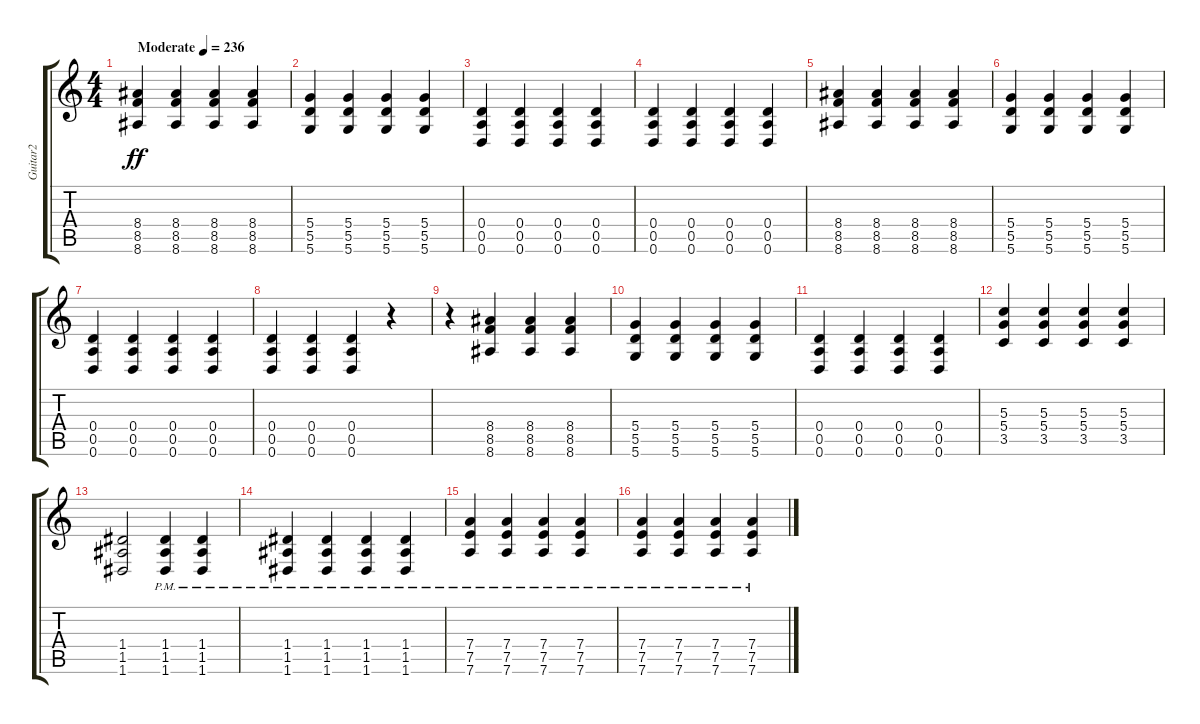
\track ("Guitar2" "Guitar2") {instrument distortionguitar}
\staff {score tabs}
\tuning (E4 B3 G3 D3 A2 D2) {hide}
\ts (4 4)
\tempo (236 "Moderate")
\clef g2
\ks c
(8.4 8.5 8.6).4{dy ff instrument distortionguitar} (8.4 8.5 8.6).4 (8.4 8.5 8.6).4 (8.4 8.5 8.6).4 |
(5.4 5.5 5.6).4 (5.4 5.5 5.6).4 (5.4 5.5 5.6).4 (5.4 5.5 5.6).4 |
(0.4 0.5 0.6).4 (0.4 0.5 0.6).4 (0.4 0.5 0.6).4 (0.4 0.5 0.6).4 |
(0.4 0.5 0.6).4 (0.4 0.5 0.6).4 (0.4 0.5 0.6).4 (0.4 0.5 0.6).4 |
(8.4 8.5 8.6).4 (8.4 8.5 8.6).4 (8.4 8.5 8.6).4 (8.4 8.5 8.6).4 |
(5.4 5.5 5.6).4 (5.4 5.5 5.6).4 (5.4 5.5 5.6).4 (5.4 5.5 5.6).4 |
(0.4 0.5 0.6).4 (0.4 0.5 0.6).4 (0.4 0.5 0.6).4 (0.4 0.5 0.6).4 |
(0.4 0.5 0.6).4 (0.4 0.5 0.6).4 (0.4 0.5 0.6).4 r.4 |
r.4 (8.4 8.5 8.6).4 (8.4 8.5 8.6).4 (8.4 8.5 8.6).4 |
(5.4 5.5 5.6).4 (5.4 5.5 5.6).4 (5.4 5.5 5.6).4 (5.4 5.5 5.6).4 |
(0.4 0.5 0.6).4 (0.4 0.5 0.6).4 (0.4 0.5 0.6).4 (0.4 0.5 0.6).4 |
(5.3 5.4 3.5).4 (5.3 5.4 3.5).4 (5.3 5.4 3.5).4 (5.3 5.4 3.5).4 |
(1.4 1.5 1.6).2 (1.4{pm} 1.5{pm} 1.6{pm}).4 (1.4{pm} 1.5{pm} 1.6{pm}).4 |
(1.4{pm} 1.5{pm} 1.6{pm}).4 (1.4{pm} 1.5{pm} 1.6{pm}).4 (1.4{pm} 1.5{pm} 1.6{pm}).4 (1.4{pm} 1.5{pm} 1.6{pm}).4 |
(7.4{pm} 7.5{pm} 7.6{pm}).4 (7.4{pm} 7.5{pm} 7.6{pm}).4 (7.4{pm} 7.5{pm} 7.6{pm}).4 (7.4{pm} 7.5{pm} 7.6{pm}).4 |
(7.4{pm} 7.5{pm} 7.6{pm}).4 (7.4{pm} 7.5{pm} 7.6{pm}).4 (7.4{pm} 7.5{pm} 7.6{pm}).4 (7.4{pm} 7.5{pm} 7.6{pm}).4
